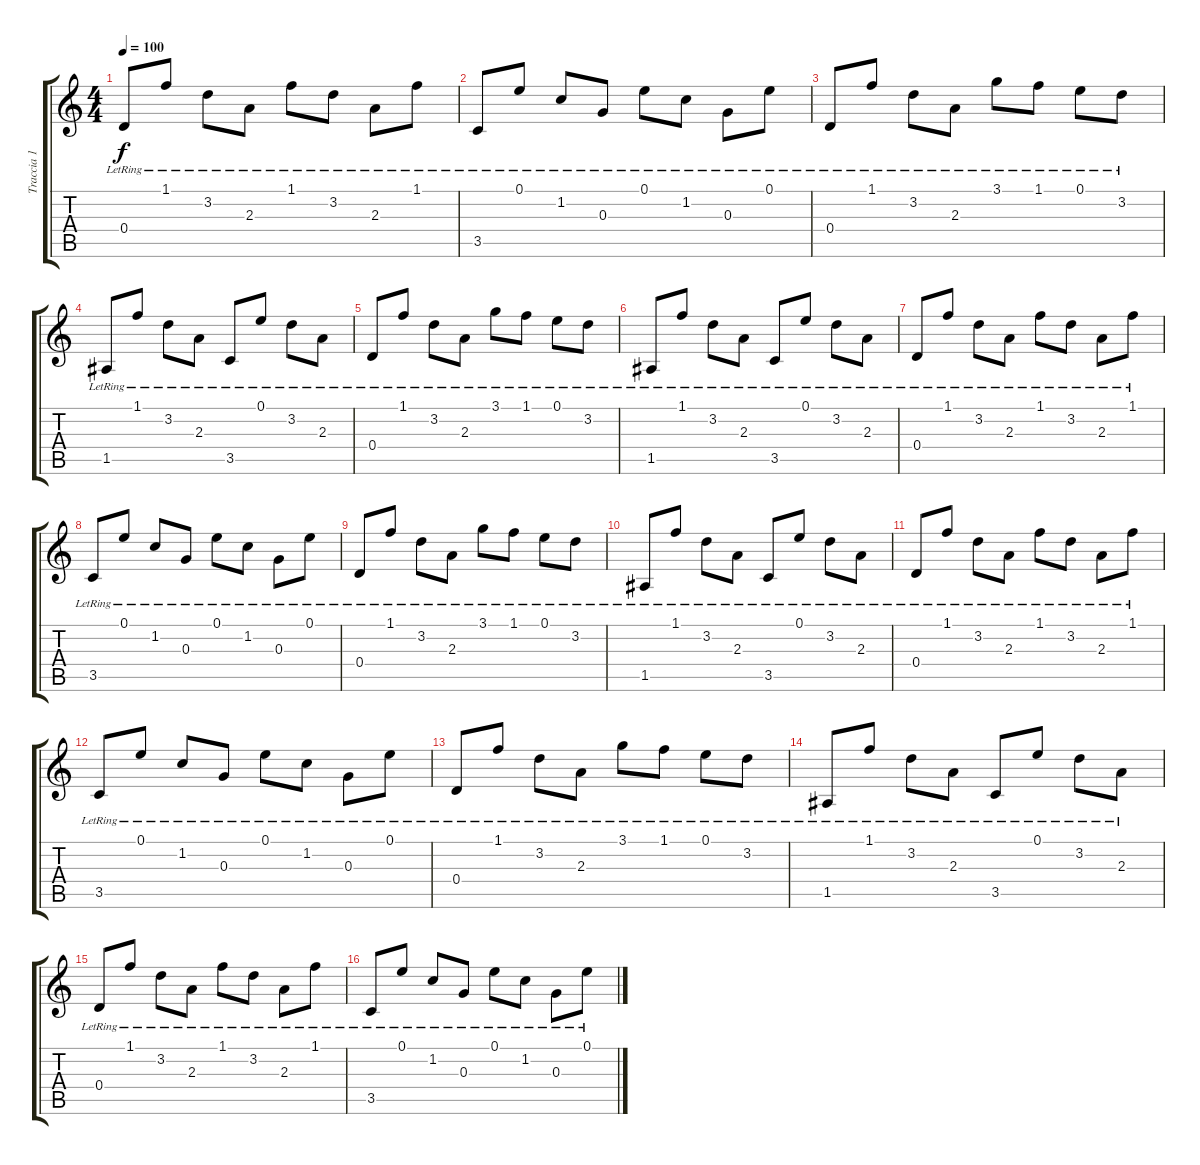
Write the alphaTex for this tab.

\track ("Traccia 1" "Traccia 1") {instrument acousticguitarsteel}
\staff {score tabs}
\tuning (E4 B3 G3 D3 A2 E2) {hide}
\ts (4 4)
\tempo 100
\clef g2
\ks c
0.4{lr}.8{dy f} 1.1{lr}.8 3.2{lr}.8 2.3{lr}.8 1.1{lr}.8 3.2{lr}.8 2.3{lr}.8 1.1{lr}.8 |
3.5{lr}.8 0.1{lr}.8 1.2{lr}.8 0.3{lr}.8 0.1{lr}.8 1.2{lr}.8 0.3{lr}.8 0.1{lr}.8 |
0.4{lr}.8 1.1{lr}.8 3.2{lr}.8 2.3{lr}.8 3.1{lr}.8 1.1{lr}.8 0.1{lr}.8 3.2{lr}.8 |
1.5{lr}.8 1.1{lr}.8 3.2{lr}.8 2.3{lr}.8 3.5{lr}.8 0.1{lr}.8 3.2{lr}.8 2.3{lr}.8 |
0.4{lr}.8 1.1{lr}.8 3.2{lr}.8 2.3{lr}.8 3.1{lr}.8 1.1{lr}.8 0.1{lr}.8 3.2{lr}.8 |
1.5{lr}.8 1.1{lr}.8 3.2{lr}.8 2.3{lr}.8 3.5{lr}.8 0.1{lr}.8 3.2{lr}.8 2.3{lr}.8 |
0.4{lr}.8 1.1{lr}.8 3.2{lr}.8 2.3{lr}.8 1.1{lr}.8 3.2{lr}.8 2.3{lr}.8 1.1{lr}.8 |
3.5{lr}.8 0.1{lr}.8 1.2{lr}.8 0.3{lr}.8 0.1{lr}.8 1.2{lr}.8 0.3{lr}.8 0.1{lr}.8 |
0.4{lr}.8 1.1{lr}.8 3.2{lr}.8 2.3{lr}.8 3.1{lr}.8 1.1{lr}.8 0.1{lr}.8 3.2{lr}.8 |
1.5{lr}.8 1.1{lr}.8 3.2{lr}.8 2.3{lr}.8 3.5{lr}.8 0.1{lr}.8 3.2{lr}.8 2.3{lr}.8 |
0.4{lr}.8 1.1{lr}.8 3.2{lr}.8 2.3{lr}.8 1.1{lr}.8 3.2{lr}.8 2.3{lr}.8 1.1{lr}.8 |
3.5{lr}.8 0.1{lr}.8 1.2{lr}.8 0.3{lr}.8 0.1{lr}.8 1.2{lr}.8 0.3{lr}.8 0.1{lr}.8 |
0.4{lr}.8 1.1{lr}.8 3.2{lr}.8 2.3{lr}.8 3.1{lr}.8 1.1{lr}.8 0.1{lr}.8 3.2{lr}.8 |
1.5{lr}.8 1.1{lr}.8 3.2{lr}.8 2.3{lr}.8 3.5{lr}.8 0.1{lr}.8 3.2{lr}.8 2.3{lr}.8 |
0.4{lr}.8 1.1{lr}.8 3.2{lr}.8 2.3{lr}.8 1.1{lr}.8 3.2{lr}.8 2.3{lr}.8 1.1{lr}.8 |
3.5{lr}.8 0.1{lr}.8 1.2{lr}.8 0.3{lr}.8 0.1{lr}.8 1.2{lr}.8 0.3{lr}.8 0.1{lr}.8
